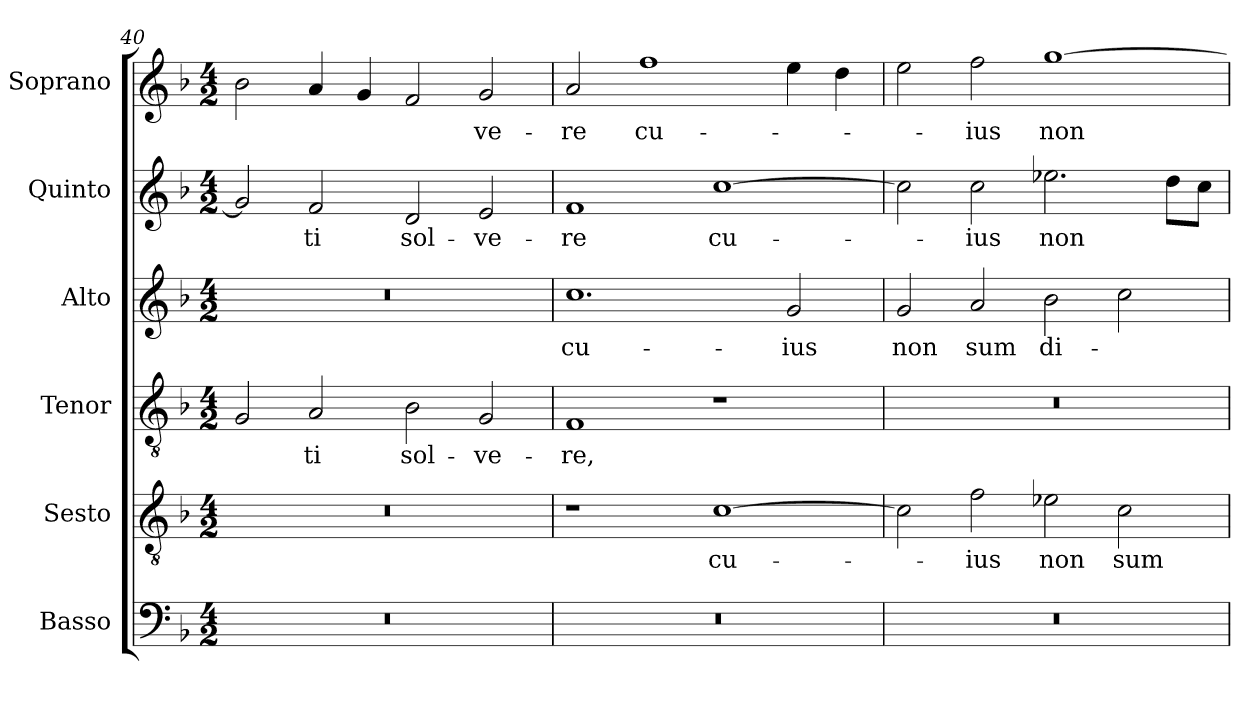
**kern	**kern	**text	**kern	**text	**kern	**text	**kern	**text	**kern	**text
*part6	*part5	*part5	*part4	*part4	*part3	*part3	*part2	*part2	*part1	*part1
*staff6	*staff5	*staff5	*staff4	*staff4	*staff3	*staff3	*staff2	*staff2	*staff1	*staff1
*I"Basso	*I"Sesto	*	*I"Tenor	*	*I"Alto	*	*I"Quinto	*	*I"Soprano	*
*I'B.	*I'Ss.	*	*I'T.	*	*I'A.	*	*I'Q.	*	*I'S.	*
*clefF4	*clefGv2	*	*clefGv2	*	*clefG2	*	*clefG2	*	*clefG2	*
*	*ITrd7c12	*	*ITrd7c12	*	*	*	*	*	*	*
*k[b-]	*k[b-]	*	*k[b-]	*	*k[b-]	*	*k[b-]	*	*k[b-]	*
*F:	*F:	*	*F:	*	*F:	*	*F:	*	*F:	*
*M4/2	*M4/2	*	*M4/2	*	*M4/2	*	*M4/2	*	*M4/2	*
=40	=40	=40	=40	=40	=40	=40	=40	=40	=40	=40
!LO:N:vis=1	!LO:N:vis=1	!	!	!	!LO:N:vis=1	!	!	!	!	!
0r	0r	.	2GGi/	.	0r	.	2gi/]	.	2b-i\	.
!	!	!	!	!LO:LY:b:color=#000000	!	!	!	!	!	!
!	!	!	!	!	!	!	!	!LO:LY:b:color=#000000	!	!
.	.	.	2AAi/	-ti	.	.	2fi/	-ti	4ai/	.
.	.	.	.	.	.	.	.	.	4gi/	.
!	!	!	!	!LO:LY:b:color=#000000	!	!	!	!	!	!
!	!	!	!	!	!	!	!	!LO:LY:b:color=#000000	!	!
.	.	.	2BB-i\	sol-	.	.	2di/	sol-	2fi/	.
!	!	!	!	!LO:LY:b:color=#000000	!	!	!	!	!	!
!	!	!	!	!	!	!	!	!LO:LY:b:color=#000000	!	!
!	!	!	!	!	!	!	!	!	!	!LO:LY:b:color=#000000
.	.	.	2GGi/	-ve-	.	.	2ei/	-ve-	2gi/	-ve-
=41	=41	=41	=41	=41	=41	=41	=41	=41	=41	=41
!LO:N:vis=1	!	!	!	!	!	!	!	!	!	!
!	!	!	!	!LO:LY:b:color=#000000	!	!	!	!	!	!
!	!	!	!	!	!	!LO:LY:b:color=#000000	!	!	!	!
!	!	!	!	!	!	!	!	!LO:LY:b:color=#000000	!	!
!	!	!	!	!	!	!	!	!	!	!LO:LY:b:color=#000000
0r	1r	.	1FFi	-re,	1.cci	cu-	1fi	-re	2ai/	-re
!	!	!	!	!	!	!	!	!	!	!LO:LY:b:color=#000000
.	.	.	.	.	.	.	.	.	1ffi	cu-
!	!	!LO:LY:b:color=#000000	!	!	!	!	!	!	!	!
!	!	!	!	!	!	!	!	!LO:LY:b:color=#000000	!	!
.	[1Ci	cu-	1r	.	.	.	[1cci	cu-	.	.
!	!	!	!	!	!	!LO:LY:b:color=#000000	!	!	!	!
.	.	.	.	.	2gi/	-ius	.	.	4eei\	.
.	.	.	.	.	.	.	.	.	4ddi\	.
=42	=42	=42	=42	=42	=42	=42	=42	=42	=42	=42
!LO:N:vis=1	!	!	!LO:N:vis=1	!	!	!	!	!	!	!
!	!	!	!	!	!	!LO:LY:b:color=#000000	!	!	!	!
0r	2Ci\]	.	0r	.	2gi/	non	2cci\]	.	2eei\	.
!	!	!LO:LY:b:color=#000000	!	!	!	!	!	!	!	!
!	!	!	!	!	!	!LO:LY:b:color=#000000	!	!	!	!
!	!	!	!	!	!	!	!	!LO:LY:b:color=#000000	!	!
!	!	!	!	!	!	!	!	!	!	!LO:LY:b:color=#000000
.	2Fi\	-ius	.	.	2ai/	sum	2cci\	-ius	2ffi\	-ius
!	!	!LO:LY:b:color=#000000	!	!	!	!	!	!	!	!
!	!	!	!	!	!	!LO:LY:b:color=#000000	!	!	!	!
!	!	!	!	!	!	!	!	!LO:LY:b:color=#000000	!	!
!	!	!	!	!	!	!	!	!	!	!LO:LY:b:color=#000000
.	2E-Xi\	non	.	.	2b-i\	di-	2.ee-Xi\	non	[1ggi	non
!	!	!LO:LY:b:color=#000000	!	!	!	!	!	!	!	!
.	2Ci\	sum	.	.	2cci\	.	.	.	.	.
.	.	.	.	.	.	.	8ddi\L	.	.	.
.	.	.	.	.	.	.	8cci\J	.	.	.
=	=	=	=	=	=	=	=	=	=	=
*-	*-	*-	*-	*-	*-	*-	*-	*-	*-	*-
